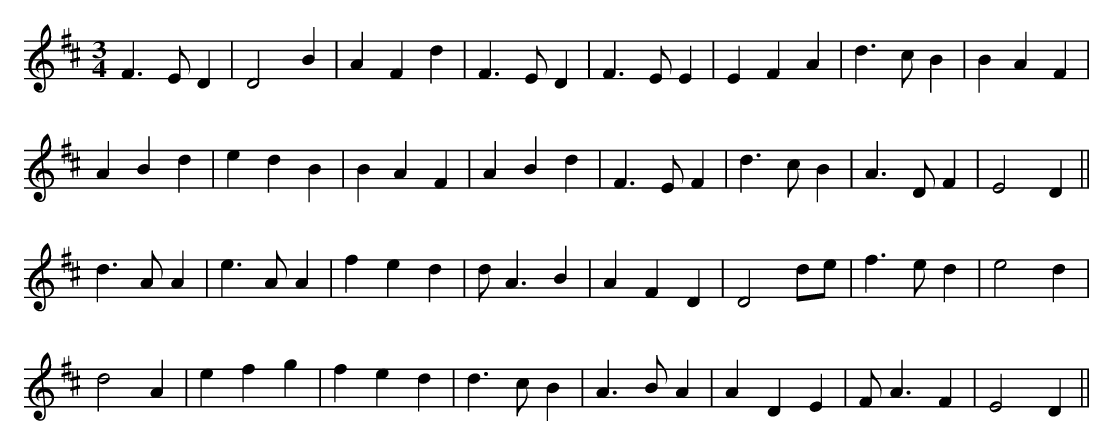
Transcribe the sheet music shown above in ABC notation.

X:1
M:3/4
K:D
F3 E D2|D4 B2|A2 F2 d2|F3 E D2|F3 E E2|E2 F2 A2|d3 c B2|B2 A2 F2|
A2 B2 d2|e2 d2 B2|B2 A2 F2|A2 B2 d2|F3 E F2|d3 c B2|A3 D F2|E4 D2||
d3 A A2|e3 A A2|f2 e2 d2|d A3 B2|A2 F2 D2|D4 de|f3 e d2|e4 d2|
d4 A2|e2 f2 g2|f2 e2 d2|d3 c B2|A3 B A2|A2 D2 E2|F A3 F2|E4 D2||
